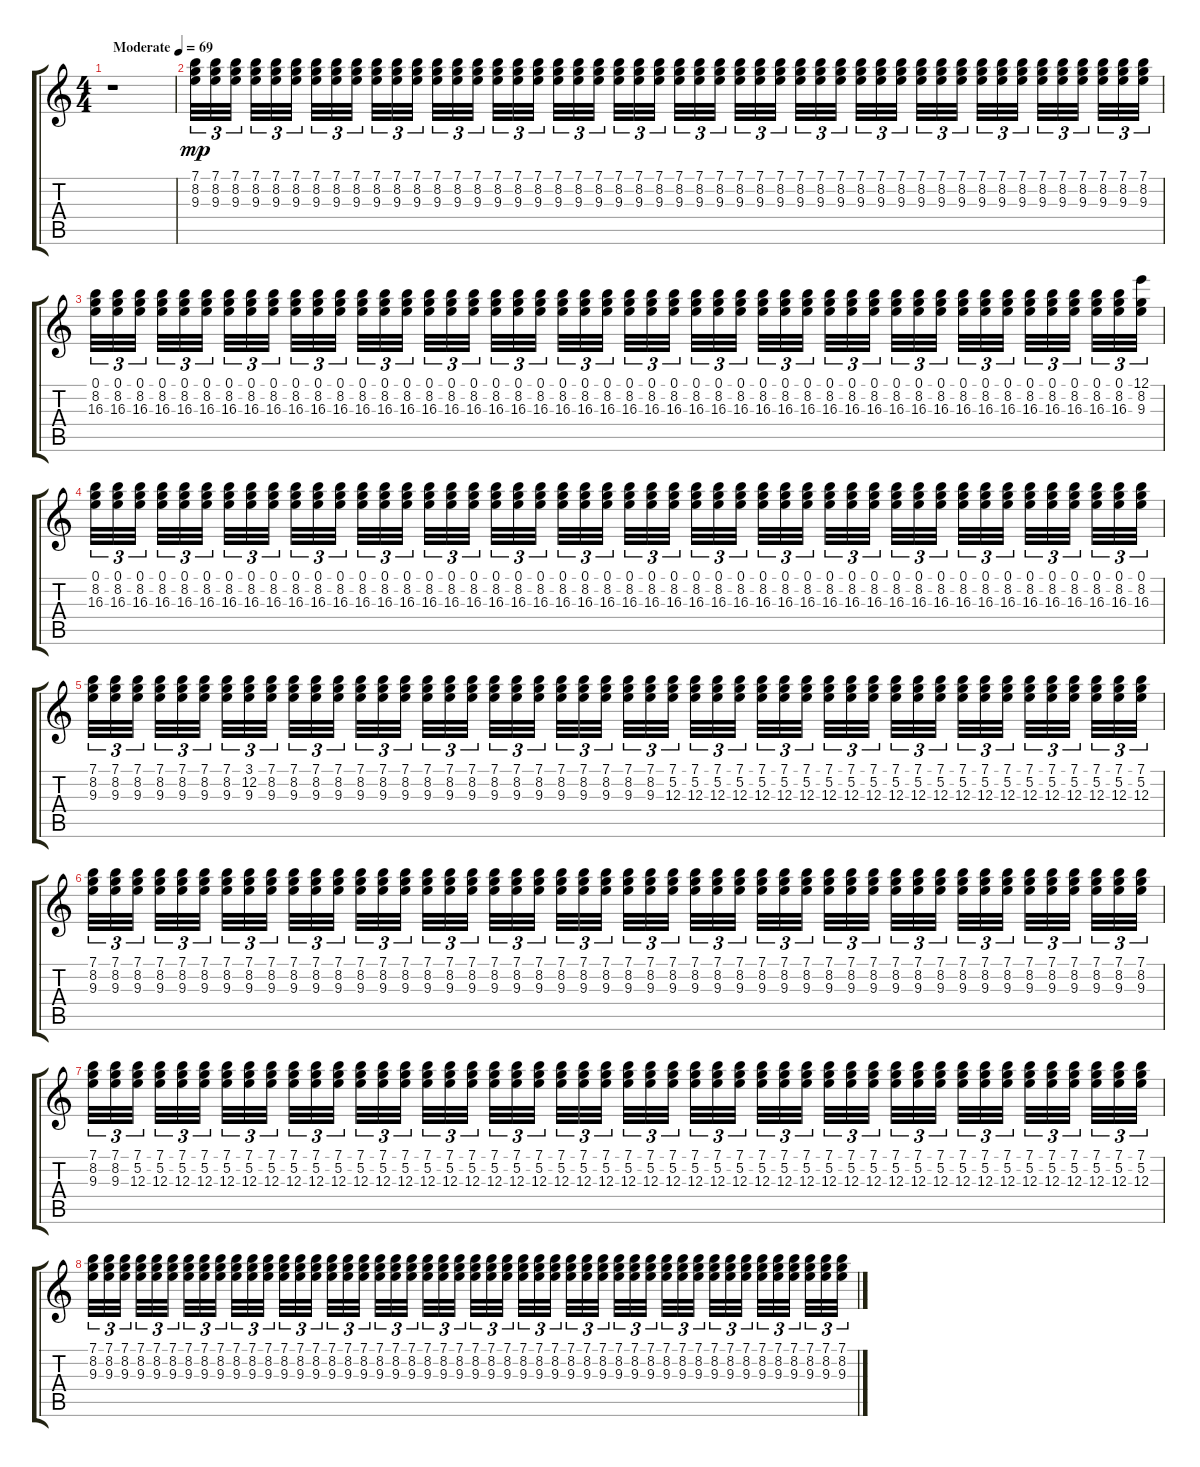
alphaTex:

\track "" {instrument acousticguitarsteel}
\staff {score tabs}
\tuning (E4 B3 G3 D3 A2 E2) {hide}
\ts (4 4)
\tempo (69 "Moderate")
\clef g2
\ks c
r.1{dy mp instrument acousticguitarsteel} |
(7.1 8.2 9.3).32{tu (3 2)} (7.1 8.2 9.3).32{tu (3 2)} (7.1 8.2 9.3).32{tu (3 2)} (7.1 8.2 9.3).32{tu (3 2)} (7.1 8.2 9.3).32{tu (3 2)} (7.1 8.2 9.3).32{tu (3 2)} (7.1 8.2 9.3).32{tu (3 2)} (7.1 8.2 9.3).32{tu (3 2)} (7.1 8.2 9.3).32{tu (3 2)} (7.1 8.2 9.3).32{tu (3 2)} (7.1 8.2 9.3).32{tu (3 2)} (7.1 8.2 9.3).32{tu (3 2)} (7.1 8.2 9.3).32{tu (3 2)} (7.1 8.2 9.3).32{tu (3 2)} (7.1 8.2 9.3).32{tu (3 2)} (7.1 8.2 9.3).32{tu (3 2)} (7.1 8.2 9.3).32{tu (3 2)} (7.1 8.2 9.3).32{tu (3 2)} (7.1 8.2 9.3).32{tu (3 2)} (7.1 8.2 9.3).32{tu (3 2)} (7.1 8.2 9.3).32{tu (3 2)} (7.1 8.2 9.3).32{tu (3 2)} (7.1 8.2 9.3).32{tu (3 2)} (7.1 8.2 9.3).32{tu (3 2)} (7.1 8.2 9.3).32{tu (3 2)} (7.1 8.2 9.3).32{tu (3 2)} (7.1 8.2 9.3).32{tu (3 2)} (7.1 8.2 9.3).32{tu (3 2)} (7.1 8.2 9.3).32{tu (3 2)} (7.1 8.2 9.3).32{tu (3 2)} (7.1 8.2 9.3).32{tu (3 2)} (7.1 8.2 9.3).32{tu (3 2)} (7.1 8.2 9.3).32{tu (3 2)} (7.1 8.2 9.3).32{tu (3 2)} (7.1 8.2 9.3).32{tu (3 2)} (7.1 8.2 9.3).32{tu (3 2)} (7.1 8.2 9.3).32{tu (3 2)} (7.1 8.2 9.3).32{tu (3 2)} (7.1 8.2 9.3).32{tu (3 2)} (7.1 8.2 9.3).32{tu (3 2)} (7.1 8.2 9.3).32{tu (3 2)} (7.1 8.2 9.3).32{tu (3 2)} (7.1 8.2 9.3).32{tu (3 2)} (7.1 8.2 9.3).32{tu (3 2)} (7.1 8.2 9.3).32{tu (3 2)} (7.1 8.2 9.3).32{tu (3 2)} (7.1 8.2 9.3).32{tu (3 2)} (7.1 8.2 9.3).32{tu (3 2)} |
(0.1 8.2 16.3).32{tu (3 2)} (0.1 8.2 16.3).32{tu (3 2)} (0.1 8.2 16.3).32{tu (3 2)} (0.1 8.2 16.3).32{tu (3 2)} (0.1 8.2 16.3).32{tu (3 2)} (0.1 8.2 16.3).32{tu (3 2)} (0.1 8.2 16.3).32{tu (3 2)} (0.1 8.2 16.3).32{tu (3 2)} (0.1 8.2 16.3).32{tu (3 2)} (0.1 8.2 16.3).32{tu (3 2)} (0.1 8.2 16.3).32{tu (3 2)} (0.1 8.2 16.3).32{tu (3 2)} (0.1 8.2 16.3).32{tu (3 2)} (0.1 8.2 16.3).32{tu (3 2)} (0.1 8.2 16.3).32{tu (3 2)} (0.1 8.2 16.3).32{tu (3 2)} (0.1 8.2 16.3).32{tu (3 2)} (0.1 8.2 16.3).32{tu (3 2)} (0.1 8.2 16.3).32{tu (3 2)} (0.1 8.2 16.3).32{tu (3 2)} (0.1 8.2 16.3).32{tu (3 2)} (0.1 8.2 16.3).32{tu (3 2)} (0.1 8.2 16.3).32{tu (3 2)} (0.1 8.2 16.3).32{tu (3 2)} (0.1 8.2 16.3).32{tu (3 2)} (0.1 8.2 16.3).32{tu (3 2)} (0.1 8.2 16.3).32{tu (3 2)} (0.1 8.2 16.3).32{tu (3 2)} (0.1 8.2 16.3).32{tu (3 2)} (0.1 8.2 16.3).32{tu (3 2)} (0.1 8.2 16.3).32{tu (3 2)} (0.1 8.2 16.3).32{tu (3 2)} (0.1 8.2 16.3).32{tu (3 2)} (0.1 8.2 16.3).32{tu (3 2)} (0.1 8.2 16.3).32{tu (3 2)} (0.1 8.2 16.3).32{tu (3 2)} (0.1 8.2 16.3).32{tu (3 2)} (0.1 8.2 16.3).32{tu (3 2)} (0.1 8.2 16.3).32{tu (3 2)} (0.1 8.2 16.3).32{tu (3 2)} (0.1 8.2 16.3).32{tu (3 2)} (0.1 8.2 16.3).32{tu (3 2)} (0.1 8.2 16.3).32{tu (3 2)} (0.1 8.2 16.3).32{tu (3 2)} (0.1 8.2 16.3).32{tu (3 2)} (0.1 8.2 16.3).32{tu (3 2)} (0.1 8.2 16.3).32{tu (3 2)} (12.1 8.2 9.3).32{tu (3 2)} |
(0.1 8.2 16.3).32{tu (3 2)} (0.1 8.2 16.3).32{tu (3 2)} (0.1 8.2 16.3).32{tu (3 2)} (0.1 8.2 16.3).32{tu (3 2)} (0.1 8.2 16.3).32{tu (3 2)} (0.1 8.2 16.3).32{tu (3 2)} (0.1 8.2 16.3).32{tu (3 2)} (0.1 8.2 16.3).32{tu (3 2)} (0.1 8.2 16.3).32{tu (3 2)} (0.1 8.2 16.3).32{tu (3 2)} (0.1 8.2 16.3).32{tu (3 2)} (0.1 8.2 16.3).32{tu (3 2)} (0.1 8.2 16.3).32{tu (3 2)} (0.1 8.2 16.3).32{tu (3 2)} (0.1 8.2 16.3).32{tu (3 2)} (0.1 8.2 16.3).32{tu (3 2)} (0.1 8.2 16.3).32{tu (3 2)} (0.1 8.2 16.3).32{tu (3 2)} (0.1 8.2 16.3).32{tu (3 2)} (0.1 8.2 16.3).32{tu (3 2)} (0.1 8.2 16.3).32{tu (3 2)} (0.1 8.2 16.3).32{tu (3 2)} (0.1 8.2 16.3).32{tu (3 2)} (0.1 8.2 16.3).32{tu (3 2)} (0.1 8.2 16.3).32{tu (3 2)} (0.1 8.2 16.3).32{tu (3 2)} (0.1 8.2 16.3).32{tu (3 2)} (0.1 8.2 16.3).32{tu (3 2)} (0.1 8.2 16.3).32{tu (3 2)} (0.1 8.2 16.3).32{tu (3 2)} (0.1 8.2 16.3).32{tu (3 2)} (0.1 8.2 16.3).32{tu (3 2)} (0.1 8.2 16.3).32{tu (3 2)} (0.1 8.2 16.3).32{tu (3 2)} (0.1 8.2 16.3).32{tu (3 2)} (0.1 8.2 16.3).32{tu (3 2)} (0.1 8.2 16.3).32{tu (3 2)} (0.1 8.2 16.3).32{tu (3 2)} (0.1 8.2 16.3).32{tu (3 2)} (0.1 8.2 16.3).32{tu (3 2)} (0.1 8.2 16.3).32{tu (3 2)} (0.1 8.2 16.3).32{tu (3 2)} (0.1 8.2 16.3).32{tu (3 2)} (0.1 8.2 16.3).32{tu (3 2)} (0.1 8.2 16.3).32{tu (3 2)} (0.1 8.2 16.3).32{tu (3 2)} (0.1 8.2 16.3).32{tu (3 2)} (0.1 8.2 16.3).32{tu (3 2)} |
(7.1 8.2 9.3).32{tu (3 2)} (7.1 8.2 9.3).32{tu (3 2)} (7.1 8.2 9.3).32{tu (3 2)} (7.1 8.2 9.3).32{tu (3 2)} (7.1 8.2 9.3).32{tu (3 2)} (7.1 8.2 9.3).32{tu (3 2)} (7.1 8.2 9.3).32{tu (3 2)} (3.1 12.2 9.3).32{tu (3 2)} (7.1 8.2 9.3).32{tu (3 2)} (7.1 8.2 9.3).32{tu (3 2)} (7.1 8.2 9.3).32{tu (3 2)} (7.1 8.2 9.3).32{tu (3 2)} (7.1 8.2 9.3).32{tu (3 2)} (7.1 8.2 9.3).32{tu (3 2)} (7.1 8.2 9.3).32{tu (3 2)} (7.1 8.2 9.3).32{tu (3 2)} (7.1 8.2 9.3).32{tu (3 2)} (7.1 8.2 9.3).32{tu (3 2)} (7.1 8.2 9.3).32{tu (3 2)} (7.1 8.2 9.3).32{tu (3 2)} (7.1 8.2 9.3).32{tu (3 2)} (7.1 8.2 9.3).32{tu (3 2)} (7.1 8.2 9.3).32{tu (3 2)} (7.1 8.2 9.3).32{tu (3 2)} (7.1 8.2 9.3).32{tu (3 2)} (7.1 8.2 9.3).32{tu (3 2)} (7.1 5.2 12.3).32{tu (3 2)} (7.1 5.2 12.3).32{tu (3 2)} (7.1 5.2 12.3).32{tu (3 2)} (7.1 5.2 12.3).32{tu (3 2)} (7.1 5.2 12.3).32{tu (3 2)} (7.1 5.2 12.3).32{tu (3 2)} (7.1 5.2 12.3).32{tu (3 2)} (7.1 5.2 12.3).32{tu (3 2)} (7.1 5.2 12.3).32{tu (3 2)} (7.1 5.2 12.3).32{tu (3 2)} (7.1 5.2 12.3).32{tu (3 2)} (7.1 5.2 12.3).32{tu (3 2)} (7.1 5.2 12.3).32{tu (3 2)} (7.1 5.2 12.3).32{tu (3 2)} (7.1 5.2 12.3).32{tu (3 2)} (7.1 5.2 12.3).32{tu (3 2)} (7.1 5.2 12.3).32{tu (3 2)} (7.1 5.2 12.3).32{tu (3 2)} (7.1 5.2 12.3).32{tu (3 2)} (7.1 5.2 12.3).32{tu (3 2)} (7.1 5.2 12.3).32{tu (3 2)} (7.1 5.2 12.3).32{tu (3 2)} |
(7.1 8.2 9.3).32{tu (3 2)} (7.1 8.2 9.3).32{tu (3 2)} (7.1 8.2 9.3).32{tu (3 2)} (7.1 8.2 9.3).32{tu (3 2)} (7.1 8.2 9.3).32{tu (3 2)} (7.1 8.2 9.3).32{tu (3 2)} (7.1 8.2 9.3).32{tu (3 2)} (7.1 8.2 9.3).32{tu (3 2)} (7.1 8.2 9.3).32{tu (3 2)} (7.1 8.2 9.3).32{tu (3 2)} (7.1 8.2 9.3).32{tu (3 2)} (7.1 8.2 9.3).32{tu (3 2)} (7.1 8.2 9.3).32{tu (3 2)} (7.1 8.2 9.3).32{tu (3 2)} (7.1 8.2 9.3).32{tu (3 2)} (7.1 8.2 9.3).32{tu (3 2)} (7.1 8.2 9.3).32{tu (3 2)} (7.1 8.2 9.3).32{tu (3 2)} (7.1 8.2 9.3).32{tu (3 2)} (7.1 8.2 9.3).32{tu (3 2)} (7.1 8.2 9.3).32{tu (3 2)} (7.1 8.2 9.3).32{tu (3 2)} (7.1 8.2 9.3).32{tu (3 2)} (7.1 8.2 9.3).32{tu (3 2)} (7.1 8.2 9.3).32{tu (3 2)} (7.1 8.2 9.3).32{tu (3 2)} (7.1 8.2 9.3).32{tu (3 2)} (7.1 8.2 9.3).32{tu (3 2)} (7.1 8.2 9.3).32{tu (3 2)} (7.1 8.2 9.3).32{tu (3 2)} (7.1 8.2 9.3).32{tu (3 2)} (7.1 8.2 9.3).32{tu (3 2)} (7.1 8.2 9.3).32{tu (3 2)} (7.1 8.2 9.3).32{tu (3 2)} (7.1 8.2 9.3).32{tu (3 2)} (7.1 8.2 9.3).32{tu (3 2)} (7.1 8.2 9.3).32{tu (3 2)} (7.1 8.2 9.3).32{tu (3 2)} (7.1 8.2 9.3).32{tu (3 2)} (7.1 8.2 9.3).32{tu (3 2)} (7.1 8.2 9.3).32{tu (3 2)} (7.1 8.2 9.3).32{tu (3 2)} (7.1 8.2 9.3).32{tu (3 2)} (7.1 8.2 9.3).32{tu (3 2)} (7.1 8.2 9.3).32{tu (3 2)} (7.1 8.2 9.3).32{tu (3 2)} (7.1 8.2 9.3).32{tu (3 2)} (7.1 8.2 9.3).32{tu (3 2)} |
(7.1 8.2 9.3).32{tu (3 2)} (7.1 8.2 9.3).32{tu (3 2)} (7.1 5.2 12.3).32{tu (3 2)} (7.1 5.2 12.3).32{tu (3 2)} (7.1 5.2 12.3).32{tu (3 2)} (7.1 5.2 12.3).32{tu (3 2)} (7.1 5.2 12.3).32{tu (3 2)} (7.1 5.2 12.3).32{tu (3 2)} (7.1 5.2 12.3).32{tu (3 2)} (7.1 5.2 12.3).32{tu (3 2)} (7.1 5.2 12.3).32{tu (3 2)} (7.1 5.2 12.3).32{tu (3 2)} (7.1 5.2 12.3).32{tu (3 2)} (7.1 5.2 12.3).32{tu (3 2)} (7.1 5.2 12.3).32{tu (3 2)} (7.1 5.2 12.3).32{tu (3 2)} (7.1 5.2 12.3).32{tu (3 2)} (7.1 5.2 12.3).32{tu (3 2)} (7.1 5.2 12.3).32{tu (3 2)} (7.1 5.2 12.3).32{tu (3 2)} (7.1 5.2 12.3).32{tu (3 2)} (7.1 5.2 12.3).32{tu (3 2)} (7.1 5.2 12.3).32{tu (3 2)} (7.1 5.2 12.3).32{tu (3 2)} (7.1 5.2 12.3).32{tu (3 2)} (7.1 5.2 12.3).32{tu (3 2)} (7.1 5.2 12.3).32{tu (3 2)} (7.1 5.2 12.3).32{tu (3 2)} (7.1 5.2 12.3).32{tu (3 2)} (7.1 5.2 12.3).32{tu (3 2)} (7.1 5.2 12.3).32{tu (3 2)} (7.1 5.2 12.3).32{tu (3 2)} (7.1 5.2 12.3).32{tu (3 2)} (7.1 5.2 12.3).32{tu (3 2)} (7.1 5.2 12.3).32{tu (3 2)} (7.1 5.2 12.3).32{tu (3 2)} (7.1 5.2 12.3).32{tu (3 2)} (7.1 5.2 12.3).32{tu (3 2)} (7.1 5.2 12.3).32{tu (3 2)} (7.1 5.2 12.3).32{tu (3 2)} (7.1 5.2 12.3).32{tu (3 2)} (7.1 5.2 12.3).32{tu (3 2)} (7.1 5.2 12.3).32{tu (3 2)} (7.1 5.2 12.3).32{tu (3 2)} (7.1 5.2 12.3).32{tu (3 2)} (7.1 5.2 12.3).32{tu (3 2)} (7.1 5.2 12.3).32{tu (3 2)} (7.1 5.2 12.3).32{tu (3 2)} |
(7.1 8.2 9.3).32{tu (3 2)} (7.1 8.2 9.3).32{tu (3 2)} (7.1 8.2 9.3).32{tu (3 2)} (7.1 8.2 9.3).32{tu (3 2)} (7.1 8.2 9.3).32{tu (3 2)} (7.1 8.2 9.3).32{tu (3 2)} (7.1 8.2 9.3).32{tu (3 2)} (7.1 8.2 9.3).32{tu (3 2)} (7.1 8.2 9.3).32{tu (3 2)} (7.1 8.2 9.3).32{tu (3 2)} (7.1 8.2 9.3).32{tu (3 2)} (7.1 8.2 9.3).32{tu (3 2)} (7.1 8.2 9.3).32{tu (3 2)} (7.1 8.2 9.3).32{tu (3 2)} (7.1 8.2 9.3).32{tu (3 2)} (7.1 8.2 9.3).32{tu (3 2)} (7.1 8.2 9.3).32{tu (3 2)} (7.1 8.2 9.3).32{tu (3 2)} (7.1 8.2 9.3).32{tu (3 2)} (7.1 8.2 9.3).32{tu (3 2)} (7.1 8.2 9.3).32{tu (3 2)} (7.1 8.2 9.3).32{tu (3 2)} (7.1 8.2 9.3).32{tu (3 2)} (7.1 8.2 9.3).32{tu (3 2)} (7.1 8.2 9.3).32{tu (3 2)} (7.1 8.2 9.3).32{tu (3 2)} (7.1 8.2 9.3).32{tu (3 2)} (7.1 8.2 9.3).32{tu (3 2)} (7.1 8.2 9.3).32{tu (3 2)} (7.1 8.2 9.3).32{tu (3 2)} (7.1 8.2 9.3).32{tu (3 2)} (7.1 8.2 9.3).32{tu (3 2)} (7.1 8.2 9.3).32{tu (3 2)} (7.1 8.2 9.3).32{tu (3 2)} (7.1 8.2 9.3).32{tu (3 2)} (7.1 8.2 9.3).32{tu (3 2)} (7.1 8.2 9.3).32{tu (3 2)} (7.1 8.2 9.3).32{tu (3 2)} (7.1 8.2 9.3).32{tu (3 2)} (7.1 8.2 9.3).32{tu (3 2)} (7.1 8.2 9.3).32{tu (3 2)} (7.1 8.2 9.3).32{tu (3 2)} (7.1 8.2 9.3).32{tu (3 2)} (7.1 8.2 9.3).32{tu (3 2)} (7.1 8.2 9.3).32{tu (3 2)} (7.1 8.2 9.3).32{tu (3 2)} (7.1 8.2 9.3).32{tu (3 2)} (7.1 8.2 9.3).32{tu (3 2)}
